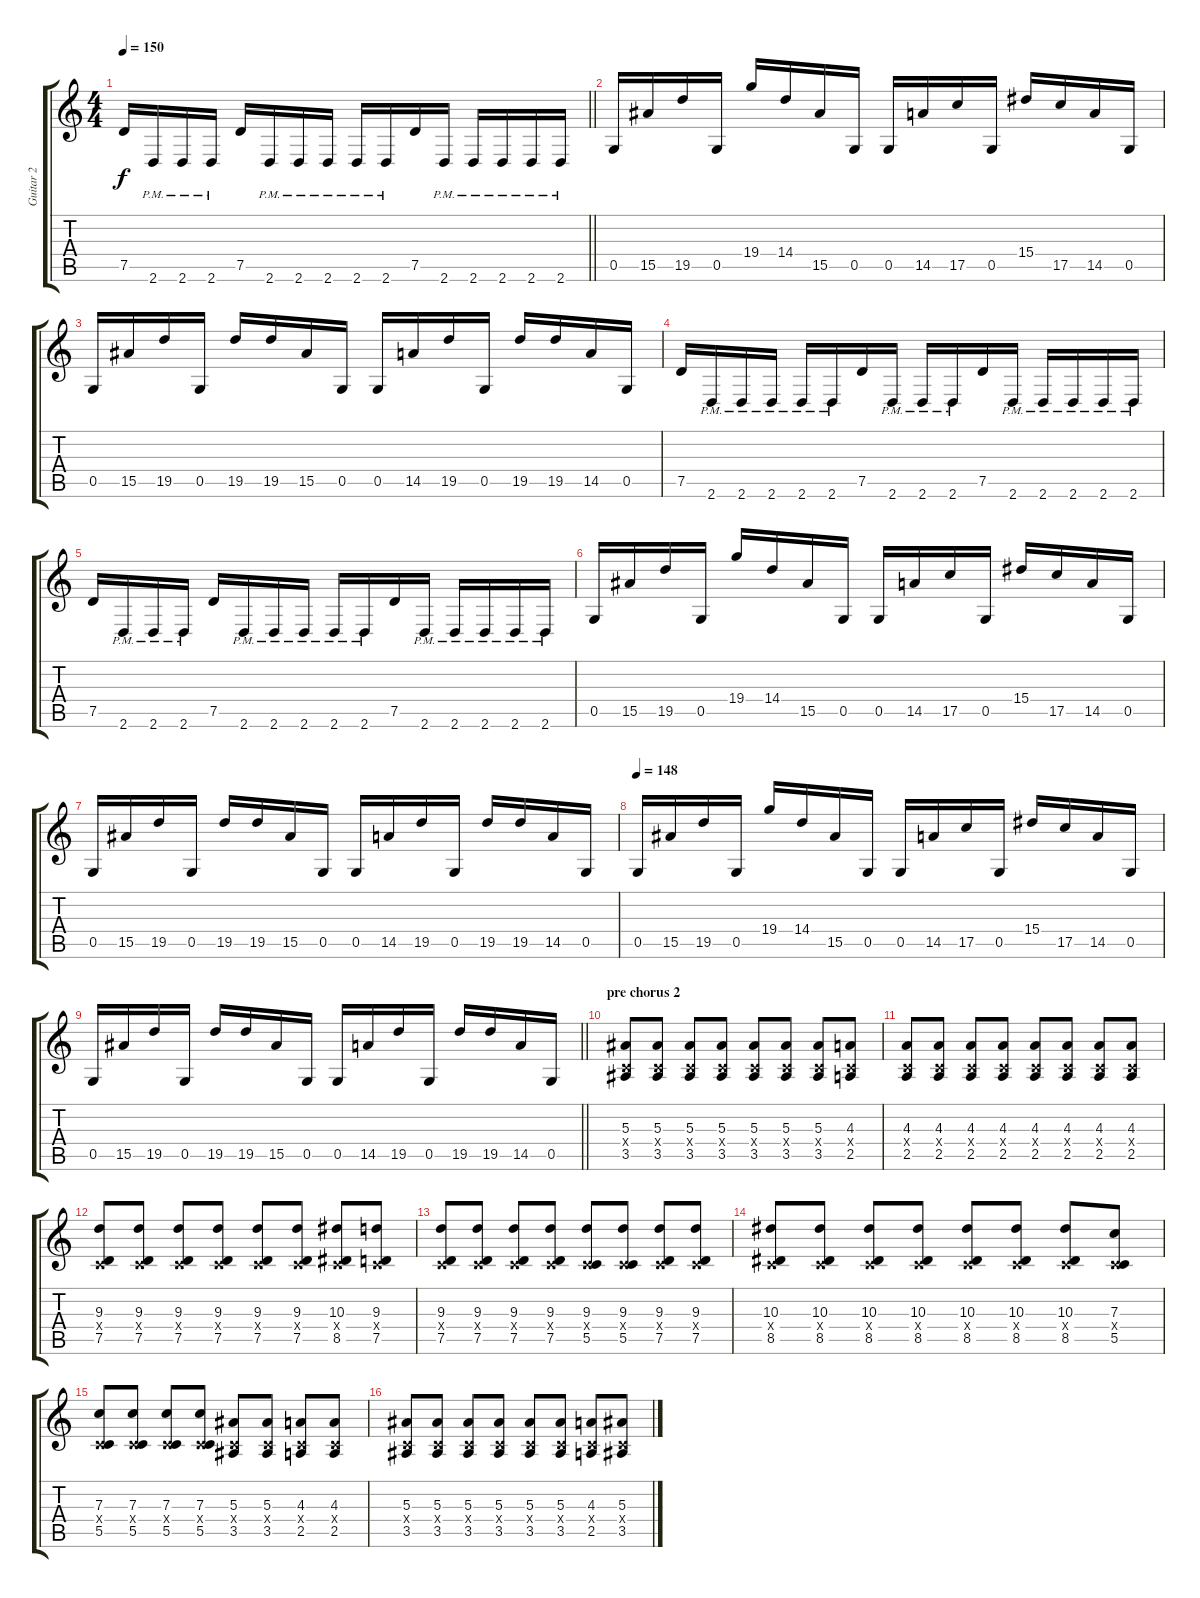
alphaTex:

\track ("Guitar 2" "Guitar 2") {instrument distortionguitar}
\staff {score tabs}
\tuning (D4 A3 F3 C3 G2 C2) {hide}
\ts (4 4)
\tempo 150
\clef g2
\barLineRight lightlight
\ks c
7.5.16{dy f} 2.6{pm}.16 2.6{pm}.16 2.6{pm}.16 7.5.16 2.6{pm}.16 2.6{pm}.16 2.6{pm}.16 2.6{pm}.16 2.6{pm}.16 7.5.16 2.6{pm}.16 2.6{pm}.16 2.6{pm}.16 2.6{pm}.16 2.6{pm}.16 |
0.5.16 15.5.16 19.5.16 0.5.16 19.4.16 14.4.16 15.5.16 0.5.16 0.5.16 14.5.16 17.5.16 0.5.16 15.4.16 17.5.16 14.5.16 0.5.16 |
0.5.16 15.5.16 19.5.16 0.5.16 19.5.16 19.5.16 15.5.16 0.5.16 0.5.16 14.5.16 19.5.16 0.5.16 19.5.16 19.5.16 14.5.16 0.5.16 |
7.5.16 2.6{pm}.16 2.6{pm}.16 2.6{pm}.16 2.6{pm}.16 2.6{pm}.16 7.5.16 2.6{pm}.16 2.6{pm}.16 2.6{pm}.16 7.5.16 2.6{pm}.16 2.6{pm}.16 2.6{pm}.16 2.6{pm}.16 2.6{pm}.16 |
7.5.16 2.6{pm}.16 2.6{pm}.16 2.6{pm}.16 7.5.16 2.6{pm}.16 2.6{pm}.16 2.6{pm}.16 2.6{pm}.16 2.6{pm}.16 7.5.16 2.6{pm}.16 2.6{pm}.16 2.6{pm}.16 2.6{pm}.16 2.6{pm}.16 |
0.5.16 15.5.16 19.5.16 0.5.16 19.4.16 14.4.16 15.5.16 0.5.16 0.5.16 14.5.16 17.5.16 0.5.16 15.4.16 17.5.16 14.5.16 0.5.16 |
0.5.16 15.5.16 19.5.16 0.5.16 19.5.16 19.5.16 15.5.16 0.5.16 0.5.16 14.5.16 19.5.16 0.5.16 19.5.16 19.5.16 14.5.16 0.5.16 |
\tempo 148
0.5.16 15.5.16 19.5.16 0.5.16 19.4.16 14.4.16 15.5.16 0.5.16 0.5.16 14.5.16 17.5.16 0.5.16 15.4.16 17.5.16 14.5.16 0.5.16 |
\barLineRight lightlight
0.5.16 15.5.16 19.5.16 0.5.16 19.5.16 19.5.16 15.5.16 0.5.16 0.5.16 14.5.16 19.5.16 0.5.16 19.5.16 19.5.16 14.5.16 0.5.16 |
\section ("" "pre chorus 2")
(5.3 0.4{x} 3.5).8 (5.3 0.4{x} 3.5).8 (5.3 0.4{x} 3.5).8 (5.3 0.4{x} 3.5).8 (5.3 0.4{x} 3.5).8 (5.3 0.4{x} 3.5).8 (5.3 0.4{x} 3.5).8 (4.3 0.4{x} 2.5).8 |
(4.3 0.4{x} 2.5).8 (4.3 0.4{x} 2.5).8 (4.3 0.4{x} 2.5).8 (4.3 0.4{x} 2.5).8 (4.3 0.4{x} 2.5).8 (4.3 0.4{x} 2.5).8 (4.3 0.4{x} 2.5).8 (4.3 0.4{x} 2.5).8 |
(9.3 0.4{x} 7.5).8 (9.3 0.4{x} 7.5).8 (9.3 0.4{x} 7.5).8 (9.3 0.4{x} 7.5).8 (9.3 0.4{x} 7.5).8 (9.3 0.4{x} 7.5).8 (10.3 0.4{x} 8.5).8 (9.3 0.4{x} 7.5).8 |
(9.3 0.4{x} 7.5).8 (9.3 0.4{x} 7.5).8 (9.3 0.4{x} 7.5).8 (9.3 0.4{x} 7.5).8 (9.3 0.4{x} 5.5).8 (9.3 0.4{x} 5.5).8 (9.3 0.4{x} 7.5).8 (9.3 0.4{x} 7.5).8 |
(10.3 0.4{x} 8.5).8 (10.3 0.4{x} 8.5).8 (10.3 0.4{x} 8.5).8 (10.3 0.4{x} 8.5).8 (10.3 0.4{x} 8.5).8 (10.3 0.4{x} 8.5).8 (10.3 0.4{x} 8.5).8 (7.3 0.4{x} 5.5).8 |
(7.3 0.4{x} 5.5).8 (7.3 0.4{x} 5.5).8 (7.3 0.4{x} 5.5).8 (7.3 0.4{x} 5.5).8 (5.3 0.4{x} 3.5).8 (5.3 0.4{x} 3.5).8 (4.3 0.4{x} 2.5).8 (4.3 0.4{x} 2.5).8 |
(5.3 0.4{x} 3.5).8 (5.3 0.4{x} 3.5).8 (5.3 0.4{x} 3.5).8 (5.3 0.4{x} 3.5).8 (5.3 0.4{x} 3.5).8 (5.3 0.4{x} 3.5).8 (4.3 0.4{x} 2.5).8 (5.3 0.4{x} 3.5).8
